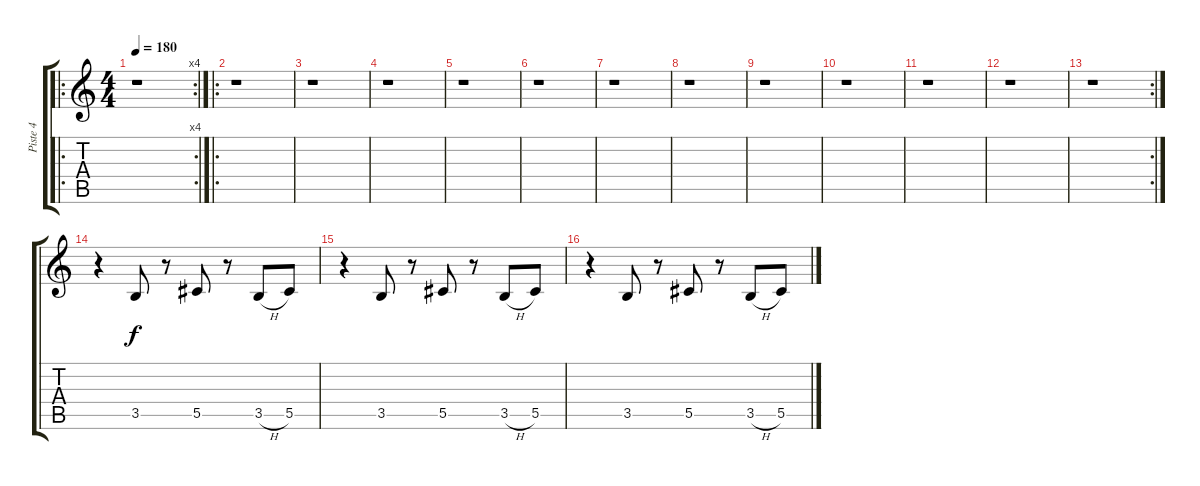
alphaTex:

\track ("Piste 4" "Piste 4") {instrument distortionguitar}
\staff {score tabs}
\tuning (Eb4 Bb3 Gb3 Db3 Ab2 Eb2) {hide}
\ro
\rc 4
\ts (4 4)
\tempo 180
\clef g2
\ks c
r.1{dy f instrument distortionguitar} |
\ro
r.1 |
r.1 |
r.1 |
r.1 |
r.1 |
r.1 |
r.1 |
r.1 |
r.1 |
r.1 |
r.1 |
\rc 2
r.1 |
r.4 3.5.8 r.8 5.5.8 r.8 3.5{h}.8 5.5.8 |
r.4 3.5.8 r.8 5.5.8 r.8 3.5{h}.8 5.5.8 |
r.4 3.5.8 r.8 5.5.8 r.8 3.5{h}.8 5.5.8
